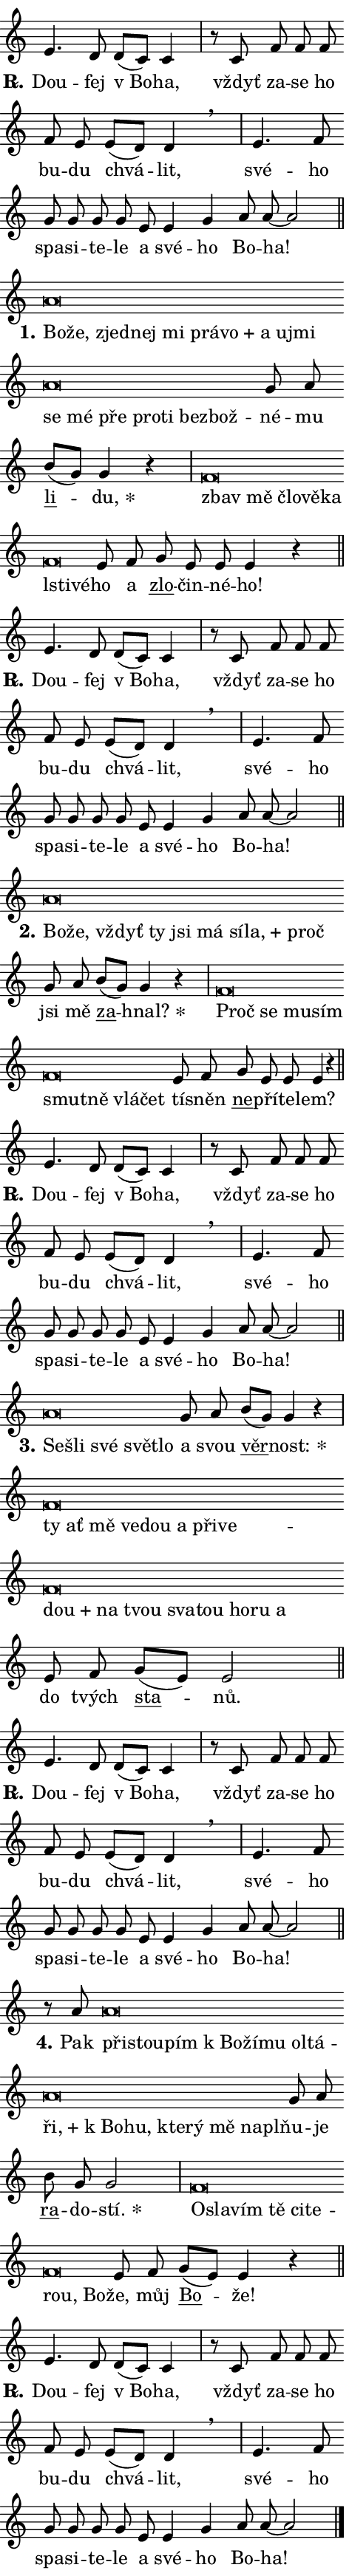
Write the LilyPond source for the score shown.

\version "2.24.0"
\header { tagline = "" }
\paper {
  indent = 0\cm
  top-margin = 0\cm
  right-margin = 0.13\cm % to fit lyric hyphens
  bottom-margin = 0\cm
  left-margin = 0\cm
  paper-width = 8\cm
  page-breaking = #ly:one-page-breaking
  system-system-spacing.basic-distance = #11
  score-system-spacing.basic-distance = #11
  ragged-last = ##f
}


%% Author: Thomas Morley
%% https://lists.gnu.org/archive/html/lilypond-user/2020-05/msg00002.html
#(define (line-position grob)
"Returns position of @var[grob} in current system:
   @code{'start}, if at first time-step
   @code{'end}, if at last time-step
   @code{'middle} otherwise
"
  (let* ((col (ly:item-get-column grob))
         (ln (ly:grob-object col 'left-neighbor))
         (rn (ly:grob-object col 'right-neighbor))
         (col-to-check-left (if (ly:grob? ln) ln col))
         (col-to-check-right (if (ly:grob? rn) rn col))
         (break-dir-left
           (and
             (ly:grob-property col-to-check-left 'non-musical #f)
             (ly:item-break-dir col-to-check-left)))
         (break-dir-right
           (and
             (ly:grob-property col-to-check-right 'non-musical #f)
             (ly:item-break-dir col-to-check-right))))
        (cond ((eqv? 1 break-dir-left) 'start)
              ((eqv? -1 break-dir-right) 'end)
              (else 'middle))))

#(define (tranparent-at-line-position vctor)
  (lambda (grob)
  "Relying on @code{line-position} select the relevant enry from @var{vctor}.
Used to determine transparency,"
    (case (line-position grob)
      ((end) (not (vector-ref vctor 0)))
      ((middle) (not (vector-ref vctor 1)))
      ((start) (not (vector-ref vctor 2))))))

noteHeadBreakVisibility =
#(define-music-function (break-visibility)(vector?)
"Makes @code{NoteHead}s transparent relying on @var{break-visibility}"
#{
  \override NoteHead.transparent =
    #(tranparent-at-line-position break-visibility)
#})

#(define delete-ledgers-for-transparent-note-heads
  (lambda (grob)
    "Reads whether a @code{NoteHead} is transparent.
If so this @code{NoteHead} is removed from @code{'note-heads} from
@var{grob}, which is supposed to be @code{LedgerLineSpanner}.
As a result ledgers are not printed for this @code{NoteHead}"
    (let* ((nhds-array (ly:grob-object grob 'note-heads))
           (nhds-list
             (if (ly:grob-array? nhds-array)
                 (ly:grob-array->list nhds-array)
                 '()))
           ;; Relies on the transparent-property being done before
           ;; Staff.LedgerLineSpanner.after-line-breaking is executed.
           ;; This is fragile ...
           (to-keep
             (remove
               (lambda (nhd)
                 (ly:grob-property nhd 'transparent #f))
               nhds-list)))
      ;; TODO find a better method to iterate over grob-arrays, similiar
      ;; to filter/remove etc for lists
      ;; For now rebuilt from scratch
      (set! (ly:grob-object grob 'note-heads)  '())
      (for-each
        (lambda (nhd)
          (ly:pointer-group-interface::add-grob grob 'note-heads nhd))
        to-keep))))

squashNotes = {
  \override NoteHead.X-extent = #'(-0.2 . 0.2)
  \override NoteHead.Y-extent = #'(-0.75 . 0)
  \override NoteHead.stencil =
    #(lambda (grob)
       (let ((pos (ly:grob-property grob 'staff-position)))
         (begin
           (if (< pos -7) (display "ERROR: Lower brevis then expected\n") (display ""))
           (if (<= pos -6) ly:text-interface::print ly:note-head::print))))
}
unSquashNotes = {
  \revert NoteHead.X-extent
  \revert NoteHead.Y-extent
  \revert NoteHead.stencil
}

hideNotes = \noteHeadBreakVisibility #begin-of-line-visible
unHideNotes = \noteHeadBreakVisibility #all-visible

% work-around for resetting accidentals
% https://lilypond.org/doc/v2.23/Documentation/notation/displaying-rhythms#unmetered-music
cadenzaMeasure = {
  \cadenzaOff
  \partial 1024 s1024
  \cadenzaOn
}

#(define-markup-command (accent layout props text) (markup?)
  "Underline accented syllable"
  (interpret-markup layout props
    #{\markup \override #'(offset . 4.3) \underline { #text }#}))

responsum = \markup \concat {
  "R" \hspace #-1.05 \path #0.1 #'((moveto 0 0.07) (lineto 0.9 0.8)) \hspace #0.05 "."
}

spaceSize = #0.6828661417322834 % exact space size for TeX Gyre Schola

\layout {
  \context {
    \Staff
    \remove "Time_signature_engraver"
    \override LedgerLineSpanner.after-line-breaking = #delete-ledgers-for-transparent-note-heads
  }
  \context {
    \Lyrics {
      \override LyricSpace.minimum-distance = \spaceSize
      \override LyricText.font-name = #"TeX Gyre Schola"
      \override LyricText.font-size = 1
      \override StanzaNumber.font-name = #"TeX Gyre Schola Bold"
      \override StanzaNumber.font-size = 1
    }
  }
  \context {
    \Score 
    \override NoteHead.text =
      #(lambda (grob) 
        (let ((pos (ly:grob-property grob 'staff-position)))
          #{\markup {
            \combine
              \halign #-0.55 \raise #(if (= pos -6) 0 0.5) \override #'(thickness . 2) \draw-line #'(3.2 . 0)
              \musicglyph "noteheads.sM1"
          }#}))
  }
}

% magnetic-lyrics.ily
%
%   written by
%     Jean Abou Samra <jean@abou-samra.fr>
%     Werner Lemberg <wl@gnu.org>
%
%   adapted by
%     Jiri Hon <jiri.hon@gmail.com>
%
% Version 2022-Apr-15

% https://www.mail-archive.com/lilypond-user@gnu.org/msg149350.html

#(define (Left_hyphen_pointer_engraver context)
   "Collect syllable-hyphen-syllable occurrences in lyrics and store
them in properties.  This engraver only looks to the left.  For
example, if the lyrics input is @code{foo -- bar}, it does the
following.

@itemize @bullet
@item
Set the @code{text} property of the @code{LyricHyphen} grob between
@q{foo} and @q{bar} to @code{foo}.

@item
Set the @code{left-hyphen} property of the @code{LyricText} grob with
text @q{foo} to the @code{LyricHyphen} grob between @q{foo} and
@q{bar}.
@end itemize

Use this auxiliary engraver in combination with the
@code{lyric-@/text::@/apply-@/magnetic-@/offset!} hook."
   (let ((hyphen #f)
         (text #f))
     (make-engraver
      (acknowledgers
       ((lyric-syllable-interface engraver grob source-engraver)
        (set! text grob)))
      (end-acknowledgers
       ((lyric-hyphen-interface engraver grob source-engraver)
        ;(when (not (grob::has-interface grob 'lyric-space-interface))
          (set! hyphen grob)));)
      ((stop-translation-timestep engraver)
       (when (and text hyphen)
         (ly:grob-set-object! text 'left-hyphen hyphen))
       (set! text #f)
       (set! hyphen #f)))))

#(define (lyric-text::apply-magnetic-offset! grob)
   "If the space between two syllables is less than the value in
property @code{LyricText@/.details@/.squash-threshold}, move the right
syllable to the left so that it gets concatenated with the left
syllable.

Use this function as a hook for
@code{LyricText@/.after-@/line-@/breaking} if the
@code{Left_@/hyphen_@/pointer_@/engraver} is active."
   (let ((hyphen (ly:grob-object grob 'left-hyphen #f)))
     (when hyphen
       (let ((left-text (ly:spanner-bound hyphen LEFT)))
         (when (grob::has-interface left-text 'lyric-syllable-interface)
           (let* ((common (ly:grob-common-refpoint grob left-text X))
                  (this-x-ext (ly:grob-extent grob common X))
                  (left-x-ext
                   (begin
                     ;; Trigger magnetism for left-text.
                     (ly:grob-property left-text 'after-line-breaking)
                     (ly:grob-extent left-text common X)))
                  ;; `delta` is the gap width between two syllables.
                  (delta (- (interval-start this-x-ext)
                            (interval-end left-x-ext)))
                  (details (ly:grob-property grob 'details))
                  (threshold (assoc-get 'squash-threshold details 0.2)))
             (when (< delta threshold)
               (let* (;; We have to manipulate the input text so that
                      ;; ligatures crossing syllable boundaries are not
                      ;; disabled.  For languages based on the Latin
                      ;; script this is essentially a beautification.
                      ;; However, for non-Western scripts it can be a
                      ;; necessity.
                      (lt (ly:grob-property left-text 'text))
                      (rt (ly:grob-property grob 'text))
                      (is-space (grob::has-interface hyphen 'lyric-space-interface))
                      (space (if is-space " " ""))
                      (extra-delta (if is-space spaceSize 0))
                      ;; Append new syllable.
                      (ltrt-space (if (and (string? lt) (string? rt))
                                (string-append lt space rt)
                                (make-concat-markup (list lt space rt))))
                      ;; Right-align `ltrt` to the right side.
                      (ltrt-space-markup (grob-interpret-markup
                               grob
                               (make-translate-markup
                                (cons (interval-length this-x-ext) 0)
                                (make-right-align-markup ltrt-space)))))
                 (begin
                   ;; Don't print `left-text`.
                   (ly:grob-set-property! left-text 'stencil #f)
                   ;; Set text and stencil (which holds all collected
                   ;; syllables so far) and shift it to the left.
                   (ly:grob-set-property! grob 'text ltrt-space)
                   (ly:grob-set-property! grob 'stencil ltrt-space-markup)
                   (ly:grob-translate-axis! grob (- (- delta extra-delta)) X))))))))))


#(define (lyric-hyphen::displace-bounds-first grob)
   ;; Make very sure this callback isn't triggered too early.
   (let ((left (ly:spanner-bound grob LEFT))
         (right (ly:spanner-bound grob RIGHT)))
     (ly:grob-property left 'after-line-breaking)
     (ly:grob-property right 'after-line-breaking)
     (ly:lyric-hyphen::print grob)))

squashThreshold = #0.4

\layout {
  \context {
    \Lyrics
    \consists #Left_hyphen_pointer_engraver
    \override LyricText.after-line-breaking =
      #lyric-text::apply-magnetic-offset!
    \override LyricHyphen.stencil = #lyric-hyphen::displace-bounds-first
    \override LyricText.details.squash-threshold = \squashThreshold
    \override LyricHyphen.minimum-distance = 0
    \override LyricHyphen.minimum-length = \squashThreshold
  }
}

squashText = \override LyricText.details.squash-threshold = 9999
unSquashText = \override LyricText.details.squash-threshold = \squashThreshold

leftText = \override LyricText.self-alignment-X = #LEFT
unLeftText = \revert LyricText.self-alignment-X

starOffset = #(lambda (grob) 
                (let ((x_offset (ly:self-alignment-interface::aligned-on-x-parent grob)))
                  (if (= x_offset 0) 0 (+ x_offset 1.2))))

star = #(define-music-function (syllable)(string?)
"Append star separator at the end of a syllable"
#{
  \once \override LyricText.X-offset = #starOffset
  \lyricmode { \markup {
    #syllable
    \override #'((font-name . "TeX Gyre Schola Bold")) \hspace #0.2 \lower #0.65 \larger "*"
  } }
#})

starAccent = #(define-music-function (syllable)(string?)
"Append star separator at the end of a syllable and make accent"
#{
  \once \override LyricText.X-offset = #starOffset
  \lyricmode { \markup {
    \accent #syllable
    \override #'((font-name . "TeX Gyre Schola Bold")) \hspace #0.2 \lower #0.65 \larger "*"
  } }
#})

breath = #(define-music-function (syllable)(string?)
"Append breathing indicator at the end of a syllable"
#{
  \lyricmode { \markup { #syllable "+" } }
#})

optionalBreath = #(define-music-function (syllable)(string?)
"Append optional breathing indicator at the end of a syllable"
#{
  \lyricmode { \markup { #syllable "(+)" } }
#})


\score {
    <<
        \new Voice = "melody" { \cadenzaOn \key c \major \relative { e'4. d8 d[( c)] c4 \cadenzaMeasure \bar "|" r8 c f f f \bar "" f e e[( d)] d4 \breathe \cadenzaMeasure \bar "|" e4. f8 \bar "" g g g g \bar "" e e4 g a8 a~a2 \cadenzaMeasure \bar "||" \break } }
        \new Lyrics \lyricsto "melody" { \lyricmode { \set stanza = \responsum
Dou -- fej "v Bo" -- ha, vždyť za -- se ho bu -- du chvá -- lit, své -- ho spa -- si -- te -- le a své -- ho Bo -- ha! } }
    >>
    \layout {}
}

\score {
    <<
        \new Voice = "melody" { \cadenzaOn \key c \major \relative { \squashNotes a'\breve*1/16 \hideNotes \breve*1/16 \bar "" \breve*1/16 \bar "" \breve*1/16 \bar "" \breve*1/16 \bar "" \breve*1/16 \bar "" \breve*1/16 \bar "" \breve*1/16 \bar "" \breve*1/16 \bar "" \breve*1/16 \bar "" \breve*1/16 \bar "" \breve*1/16 \bar "" \breve*1/16 \bar "" \breve*1/16 \bar "" \breve*1/16 \bar "" \breve*1/16 \breve*1/16 \bar "" \unHideNotes \unSquashNotes g8 a \bar "" b[( g)] g4 r \cadenzaMeasure \bar "|" \squashNotes f\breve*1/16 \hideNotes \breve*1/16 \bar "" \breve*1/16 \bar "" \breve*1/16 \bar "" \breve*1/16 \bar "" \breve*1/16 \breve*1/16 \bar "" \unHideNotes \unSquashNotes e8 f \bar "" g e e e4 r \cadenzaMeasure \bar "||" \break } }
        \new Lyrics \lyricsto "melody" { \lyricmode { \set stanza = "1."
\leftText Bo -- \squashText že, zjed -- nej mi prá -- \breath "vo" a u -- jmi se mé pře pro -- ti bez -- bož -- \unLeftText \unSquashText né -- mu \markup \accent li -- \star du, \leftText zbav \squashText mě člo -- vě -- ka lsti -- vé -- \unLeftText \unSquashText ho a \markup \accent zlo -- čin -- né -- ho! } }
    >>
    \layout {}
}

\score {
    <<
        \new Voice = "melody" { \cadenzaOn \key c \major \relative { e'4. d8 d[( c)] c4 \cadenzaMeasure \bar "|" r8 c f f f \bar "" f e e[( d)] d4 \breathe \cadenzaMeasure \bar "|" e4. f8 \bar "" g g g g \bar "" e e4 g a8 a~a2 \cadenzaMeasure \bar "||" \break } }
        \new Lyrics \lyricsto "melody" { \lyricmode { \set stanza = \responsum
Dou -- fej "v Bo" -- ha, vždyť za -- se ho bu -- du chvá -- lit, své -- ho spa -- si -- te -- le a své -- ho Bo -- ha! } }
    >>
    \layout {}
}

\score {
    <<
        \new Voice = "melody" { \cadenzaOn \key c \major \relative { \squashNotes a'\breve*1/16 \hideNotes \breve*1/16 \bar "" \breve*1/16 \bar "" \breve*1/16 \bar "" \breve*1/16 \bar "" \breve*1/16 \bar "" \breve*1/16 \bar "" \breve*1/16 \breve*1/16 \bar "" \unHideNotes \unSquashNotes g8 a \bar "" b[( g)] g4 r \cadenzaMeasure \bar "|" \squashNotes f\breve*1/16 \hideNotes \breve*1/16 \bar "" \breve*1/16 \bar "" \breve*1/16 \bar "" \breve*1/16 \bar "" \breve*1/16 \bar "" \breve*1/16 \breve*1/16 \bar "" \unHideNotes \unSquashNotes e8 f \bar "" g e e e4 r \cadenzaMeasure \bar "||" \break } }
        \new Lyrics \lyricsto "melody" { \lyricmode { \set stanza = "2."
\leftText Bo -- \squashText že, vždyť ty jsi má sí -- \breath "la," proč \unLeftText \unSquashText jsi mě \markup \accent za -- \star hnal? \leftText Proč \squashText se mu -- sím smut -- ně vlá -- čet \unLeftText \unSquashText tí -- sněn \markup \accent ne -- pří -- te -- lem? } }
    >>
    \layout {}
}

\score {
    <<
        \new Voice = "melody" { \cadenzaOn \key c \major \relative { e'4. d8 d[( c)] c4 \cadenzaMeasure \bar "|" r8 c f f f \bar "" f e e[( d)] d4 \breathe \cadenzaMeasure \bar "|" e4. f8 \bar "" g g g g \bar "" e e4 g a8 a~a2 \cadenzaMeasure \bar "||" \break } }
        \new Lyrics \lyricsto "melody" { \lyricmode { \set stanza = \responsum
Dou -- fej "v Bo" -- ha, vždyť za -- se ho bu -- du chvá -- lit, své -- ho spa -- si -- te -- le a své -- ho Bo -- ha! } }
    >>
    \layout {}
}

\score {
    <<
        \new Voice = "melody" { \cadenzaOn \key c \major \relative { \squashNotes a'\breve*1/16 \hideNotes \breve*1/16 \bar "" \breve*1/16 \bar "" \breve*1/16 \breve*1/16 \bar "" \unHideNotes \unSquashNotes g8 a \bar "" b[( g)] g4 r \cadenzaMeasure \bar "|" \squashNotes f\breve*1/16 \hideNotes \breve*1/16 \bar "" \breve*1/16 \bar "" \breve*1/16 \bar "" \breve*1/16 \bar "" \breve*1/16 \bar "" \breve*1/16 \bar "" \breve*1/16 \bar "" \breve*1/16 \bar "" \breve*1/16 \bar "" \breve*1/16 \bar "" \breve*1/16 \bar "" \breve*1/16 \bar "" \breve*1/16 \bar "" \breve*1/16 \breve*1/16 \bar "" \unHideNotes \unSquashNotes e8 f \bar "" g[( e)] e2 \cadenzaMeasure \bar "||" \break } }
        \new Lyrics \lyricsto "melody" { \lyricmode { \set stanza = "3."
\leftText Se -- \squashText šli své svět -- lo \unLeftText \unSquashText a svou \markup \accent věr -- \star nost: \leftText ty \squashText ať mě ve -- dou a při -- ve -- \breath "dou" na tvou sva -- tou ho -- ru a \unLeftText \unSquashText do tvých \markup \accent sta -- nů. } }
    >>
    \layout {}
}

\score {
    <<
        \new Voice = "melody" { \cadenzaOn \key c \major \relative { e'4. d8 d[( c)] c4 \cadenzaMeasure \bar "|" r8 c f f f \bar "" f e e[( d)] d4 \breathe \cadenzaMeasure \bar "|" e4. f8 \bar "" g g g g \bar "" e e4 g a8 a~a2 \cadenzaMeasure \bar "||" \break } }
        \new Lyrics \lyricsto "melody" { \lyricmode { \set stanza = \responsum
Dou -- fej "v Bo" -- ha, vždyť za -- se ho bu -- du chvá -- lit, své -- ho spa -- si -- te -- le a své -- ho Bo -- ha! } }
    >>
    \layout {}
}

\score {
    <<
        \new Voice = "melody" { \cadenzaOn \key c \major \relative { r8 a'8 \squashNotes a\breve*1/16 \hideNotes \breve*1/16 \bar "" \breve*1/16 \bar "" \breve*1/16 \bar "" \breve*1/16 \bar "" \breve*1/16 \bar "" \breve*1/16 \bar "" \breve*1/16 \bar "" \breve*1/16 \bar "" \breve*1/16 \bar "" \breve*1/16 \bar "" \breve*1/16 \bar "" \breve*1/16 \bar "" \breve*1/16 \bar "" \breve*1/16 \breve*1/16 \bar "" \unHideNotes \unSquashNotes g8 a \bar "" b g g2 \cadenzaMeasure \bar "|" \squashNotes f\breve*1/16 \hideNotes \breve*1/16 \bar "" \breve*1/16 \bar "" \breve*1/16 \bar "" \breve*1/16 \bar "" \breve*1/16 \bar "" \breve*1/16 \breve*1/16 \bar "" \unHideNotes \unSquashNotes e8 f \bar "" g[( e)] e4 r \cadenzaMeasure \bar "||" \break } }
        \new Lyrics \lyricsto "melody" { \lyricmode { \set stanza = "4."
Pak \leftText při -- \squashText stou -- pím "k Bo" -- ží -- mu ol -- tá -- \breath "ři," "k Bo" -- hu, kte -- rý mě na -- pl -- \unLeftText \unSquashText ňu -- je \markup \accent ra -- do -- \star stí. \leftText O -- \squashText sla -- vím tě ci -- te -- rou, Bo -- \unLeftText \unSquashText že, můj \markup \accent Bo -- že! } }
    >>
    \layout {}
}

\score {
    <<
        \new Voice = "melody" { \cadenzaOn \key c \major \relative { e'4. d8 d[( c)] c4 \cadenzaMeasure \bar "|" r8 c f f f \bar "" f e e[( d)] d4 \breathe \cadenzaMeasure \bar "|" e4. f8 \bar "" g g g g \bar "" e e4 g a8 a~a2 \cadenzaMeasure \bar "||" \break } \bar "|." }
        \new Lyrics \lyricsto "melody" { \lyricmode { \set stanza = \responsum
Dou -- fej "v Bo" -- ha, vždyť za -- se ho bu -- du chvá -- lit, své -- ho spa -- si -- te -- le a své -- ho Bo -- ha! } }
    >>
    \layout {}
}
